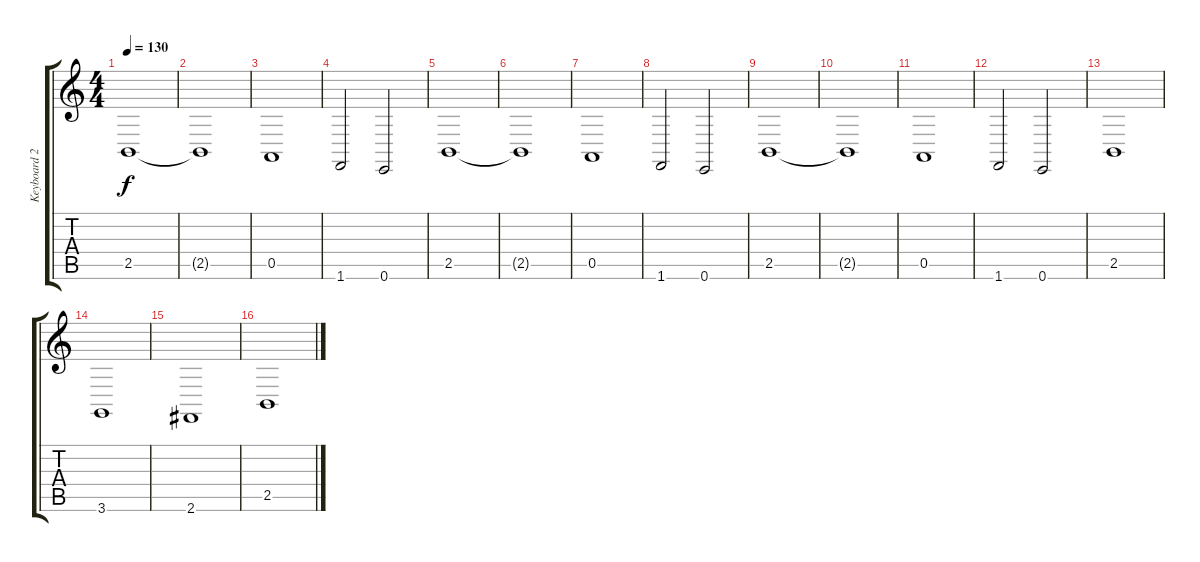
\track ("Keyboard 2" "Keyboard 2") {instrument stringensemble1}
\staff {score tabs}
\tuning (E4 B3 G3 D3 A2 E2) {hide}
\ts (4 4)
\tempo 130
\clef g2
\ks c
2.5.1{dy f instrument stringensemble1} |
2.5{t}.1 |
0.5.1 |
1.6.2 0.6.2 |
2.5.1 |
2.5{t}.1 |
0.5.1 |
1.6.2 0.6.2 |
2.5.1 |
2.5{t}.1 |
0.5.1 |
1.6.2 0.6.2 |
2.5.1 |
3.6.1 |
2.6.1 |
2.5.1
